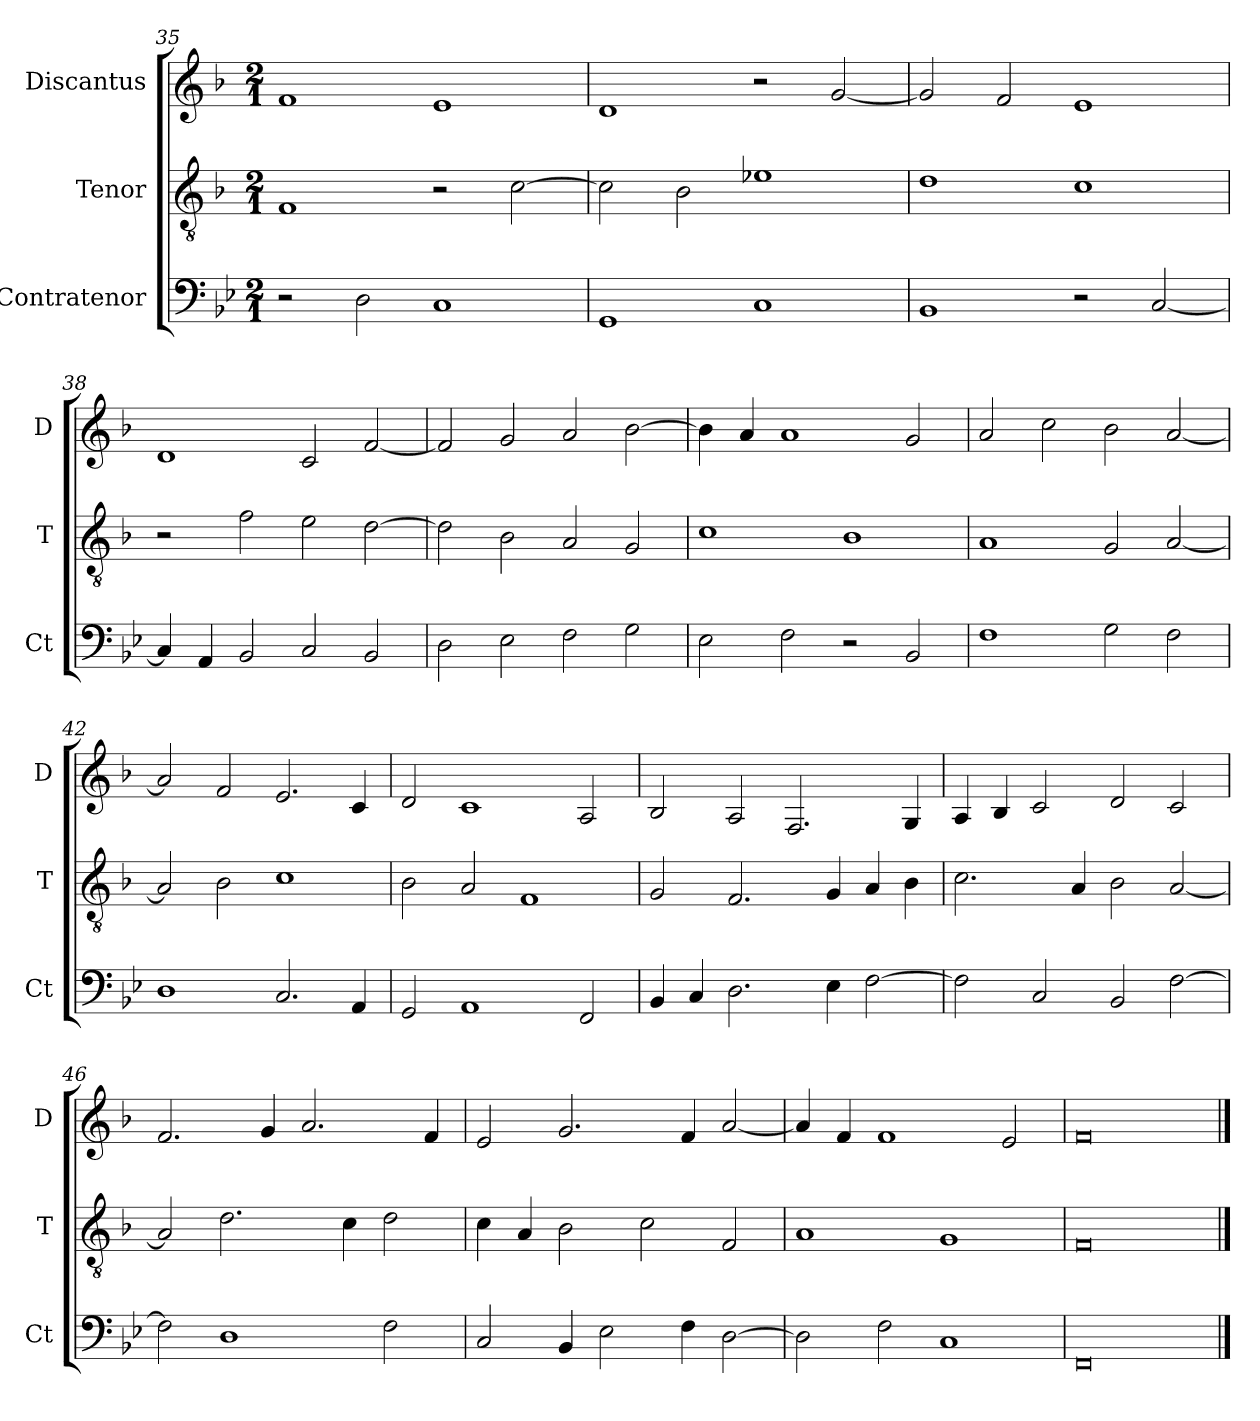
**kern	**kern	**kern
*part3	*part2	*part1
*staff3	*staff2	*staff1
*I"Contratenor	*I"Tenor	*I"Discantus
*I'Ct	*I'T	*I'D
*clefF4	*clefGv2	*clefG2
*k[b-e-]	*k[b-]	*k[b-]
*M2/1	*M2/1	*M2/1
=35	=35	=35
2r	1F	1f
2D\	.	.
1C	2r	1e
.	[2c\	.
=36	=36	=36
1GG	2c\]	1d
.	2B-\	.
1C	1e-X	2r
.	.	[2g/
=37	=37	=37
1BB-	1d	2g/]
.	.	2f/
2r	1c	1e
[2C/	.	.
=38	=38	=38
4C/]	2r	1d
4AA/	.	.
2BB-/	2f\	.
2C/	2e\	2c/
2BB-/	[2d\	[2f/
=39	=39	=39
2D\	2d\]	2f/]
2E-\	2B-\	2g/
2F\	2A/	2a/
2G\	2G/	[2b-\
=40	=40	=40
2E-\	1c	4b-\]
.	.	4a/
2F\	.	1a
2r	1B-	.
2BB-/	.	2g/
=41	=41	=41
1F	1A	2a/
.	.	2cc\
2G\	2G/	2b-\
2F\	[2A/	[2a/
=42	=42	=42
1D	2A/]	2a/]
.	2B-\	2f/
2.C/	1c	2.e/
4AA/	.	4c/
=43	=43	=43
2GG/	2B-\	2d/
1AA	2A/	1c
.	1F	.
2FF/	.	2A/
=44	=44	=44
4BB-/	2G/	2B-/
4C/	.	.
2.D\	2.F/	2A/
.	.	2.F/
4E-\	4G/	.
[2F\	4A/	.
.	4B-\	4G/
=45	=45	=45
2F\]	2.c\	4A/
.	.	4B-/
2C/	.	2c/
.	4A/	.
2BB-/	2B-\	2d/
[2F\	[2A/	2c/
=46	=46	=46
2F\]	2A/]	2.f/
1D	2.d\	.
.	.	4g/
.	.	2.a/
.	4c\	.
2F\	2d\	.
.	.	4f/
=47	=47	=47
2C/	4c\	2e/
.	4A/	.
4BB-/	2B-\	2.g/
2E-\	.	.
.	2c\	.
4F\	.	4f/
[2D\	2F/	[2a/
=48	=48	=48
2D\]	1A	4a/]
.	.	4f/
2F\	.	1f
1C	1G	.
.	.	2e/
=49	=49	=49
0FF	0F	0f
==	==	==
*-	*-	*-
